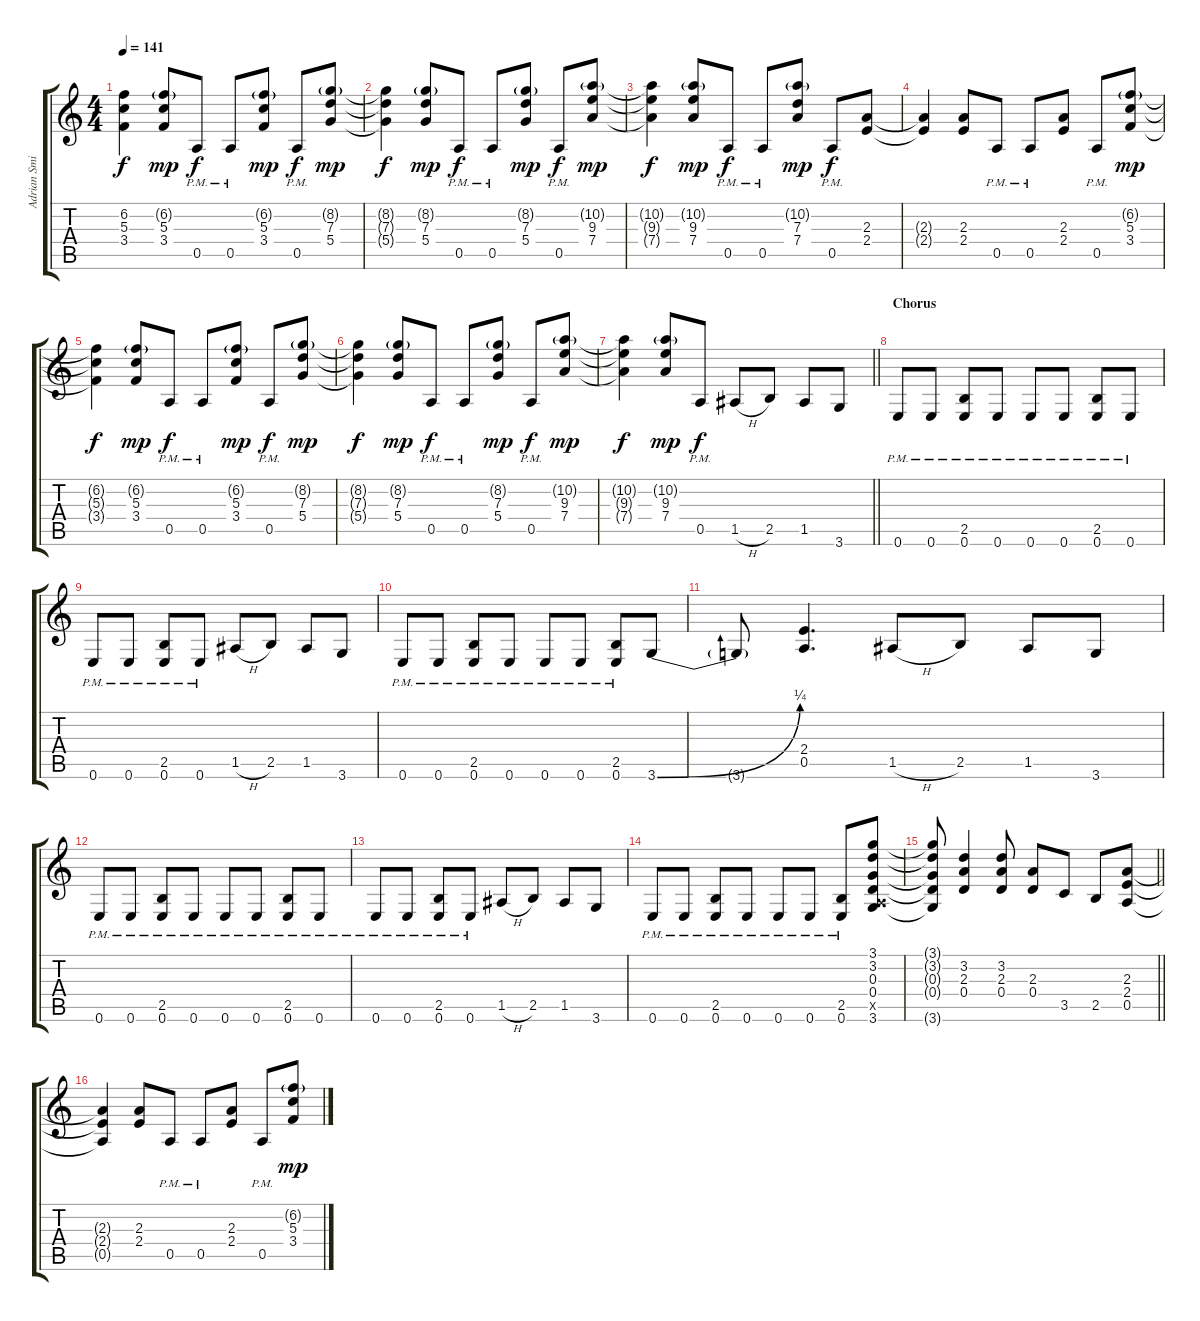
\track ("Adrian Smith" "Adrian Smi") {instrument distortionguitar}
\staff {score tabs}
\tuning (E4 B3 G3 D3 A2 E2) {hide}
\ts (4 4)
\tempo 141
\clef g2
\ks c
(6.2{t} 5.3{t} 3.4{t}).4{dy f} (6.2{g} 5.3 3.4).8{dy mp} 0.5{pm}.8{dy f} 0.5{pm}.8 (6.2{g} 5.3 3.4).8{dy mp} 0.5{pm}.8{dy f} (8.2{g} 7.3 5.4).8{dy mp} |
(8.2{t} 7.3{t} 5.4{t}).4{dy f} (8.2{g} 7.3 5.4).8{dy mp} 0.5{pm}.8{dy f} 0.5{pm}.8 (8.2{g} 7.3 5.4).8{dy mp} 0.5{pm}.8{dy f} (10.2{g} 9.3 7.4).8{dy mp} |
(10.2{t} 9.3{t} 7.4{t}).4{dy f} (10.2{g} 9.3 7.4).8{dy mp} 0.5{pm}.8{dy f} 0.5{pm}.8 (10.2{g} 7.3 7.4).8{dy mp} 0.5{pm}.8{dy f} (2.3 2.4).8 |
(2.3{t} 2.4{t}).4 (2.3 2.4).8 0.5{pm}.8 0.5{pm}.8 (2.3 2.4).8 0.5{pm}.8 (6.2{g} 5.3 3.4).8{dy mp} |
(6.2{t} 5.3{t} 3.4{t}).4{dy f} (6.2{g} 5.3 3.4).8{dy mp} 0.5{pm}.8{dy f} 0.5{pm}.8 (6.2{g} 5.3 3.4).8{dy mp} 0.5{pm}.8{dy f} (8.2{g} 7.3 5.4).8{dy mp} |
(8.2{t} 7.3{t} 5.4{t}).4{dy f} (8.2{g} 7.3 5.4).8{dy mp} 0.5{pm}.8{dy f} 0.5{pm}.8 (8.2{g} 7.3 5.4).8{dy mp} 0.5{pm}.8{dy f} (10.2{g} 9.3 7.4).8{dy mp} |
\barLineRight lightlight
(10.2{t} 9.3{t} 7.4{t}).4{dy f} (10.2{g} 9.3 7.4).8{dy mp} 0.5{pm}.8{dy f} 1.5{h}.8 2.5.8 1.5.8 3.6.8 |
\section ("" "Chorus")
0.6{pm}.8 0.6{pm}.8 (2.5{pm} 0.6{pm}).8 0.6{pm}.8 0.6{pm}.8 0.6{pm}.8 (2.5{pm} 0.6{pm}).8 0.6{pm}.8 |
0.6{pm}.8 0.6{pm}.8 (2.5{pm} 0.6{pm}).8 0.6{pm}.8 1.5{h}.8 2.5.8 1.5.8 3.6.8 |
0.6{pm}.8 0.6{pm}.8 (2.5{pm} 0.6{pm}).8 0.6{pm}.8 0.6{pm}.8 0.6{pm}.8 (2.5{pm} 0.6{pm}).8 3.6{be (bend 0 0 60 1)}.8 |
3.6{t}.8 (2.4 0.5).4{d} 1.5{h}.8 2.5.8 1.5.8 3.6.8 |
0.6{pm}.8 0.6{pm}.8 (2.5{pm} 0.6{pm}).8 0.6{pm}.8 0.6{pm}.8 0.6{pm}.8 (2.5{pm} 0.6{pm}).8 0.6{pm}.8 |
0.6{pm}.8 0.6{pm}.8 (2.5{pm} 0.6{pm}).8 0.6{pm}.8 1.5{h}.8 2.5.8 1.5.8 3.6.8 |
0.6{pm}.8 0.6{pm}.8 (2.5{pm} 0.6{pm}).8 0.6{pm}.8 0.6{pm}.8 0.6{pm}.8 (2.5{pm} 0.6{pm}).8 (3.1 3.2 0.3 0.4 0.5{x} 3.6).8 |
\barLineRight lightlight
(3.1{t} 3.2{t} 0.3{t} 0.4{t} 3.6{t}).8 (3.2 2.3 0.4).4 (3.2 2.3 0.4).8 (2.3 0.4).8 3.5.8 2.5.8 (2.3 2.4 0.5).8 |
\section ("" "")
(2.3{t} 2.4{t} 0.5{t}).4 (2.3 2.4).8 0.5{pm}.8 0.5{pm}.8 (2.3 2.4).8 0.5{pm}.8 (6.2{g} 5.3 3.4).8{dy mp}
